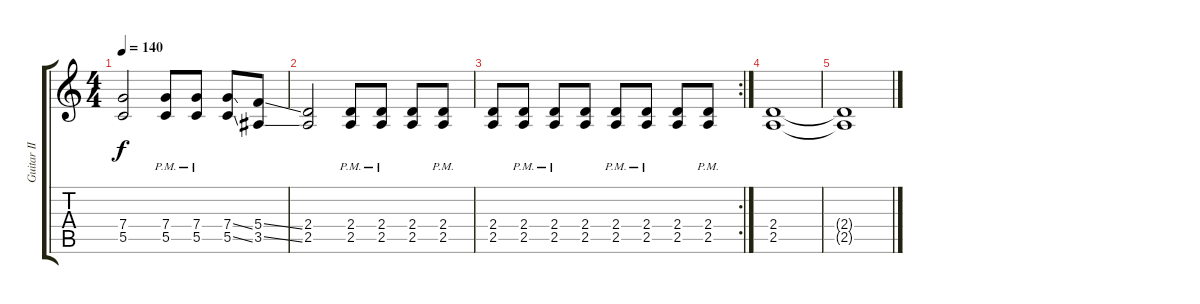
\track ("Guitar II" "Guitar II") {instrument acousticguitarsteel}
\staff {score tabs}
\tuning (D4 A3 F3 C3 G2 D2) {hide}
\ts (4 4)
\tempo 140
\clef g2
\ks c
(7.4 5.5).2{dy f} (7.4{pm} 5.5{pm}).8 (7.4{pm} 5.5{pm}).8 (7.4{ss} 5.5{ss}).8 (5.4{ss} 3.5{ss}).8 |
(2.4 2.5).2 (2.4{pm} 2.5{pm}).8 (2.4{pm} 2.5{pm}).8 (2.4 2.5).8 (2.4{pm} 2.5{pm}).8 |
\rc 2
(2.4 2.5).8 (2.4{pm} 2.5{pm}).8 (2.4{pm} 2.5{pm}).8 (2.4 2.5).8 (2.4{pm} 2.5{pm}).8 (2.4{pm} 2.5{pm}).8 (2.4 2.5).8 (2.4{pm} 2.5{pm}).8 |
(2.4 2.5).1 |
(2.4{t} 2.5{t}).1
